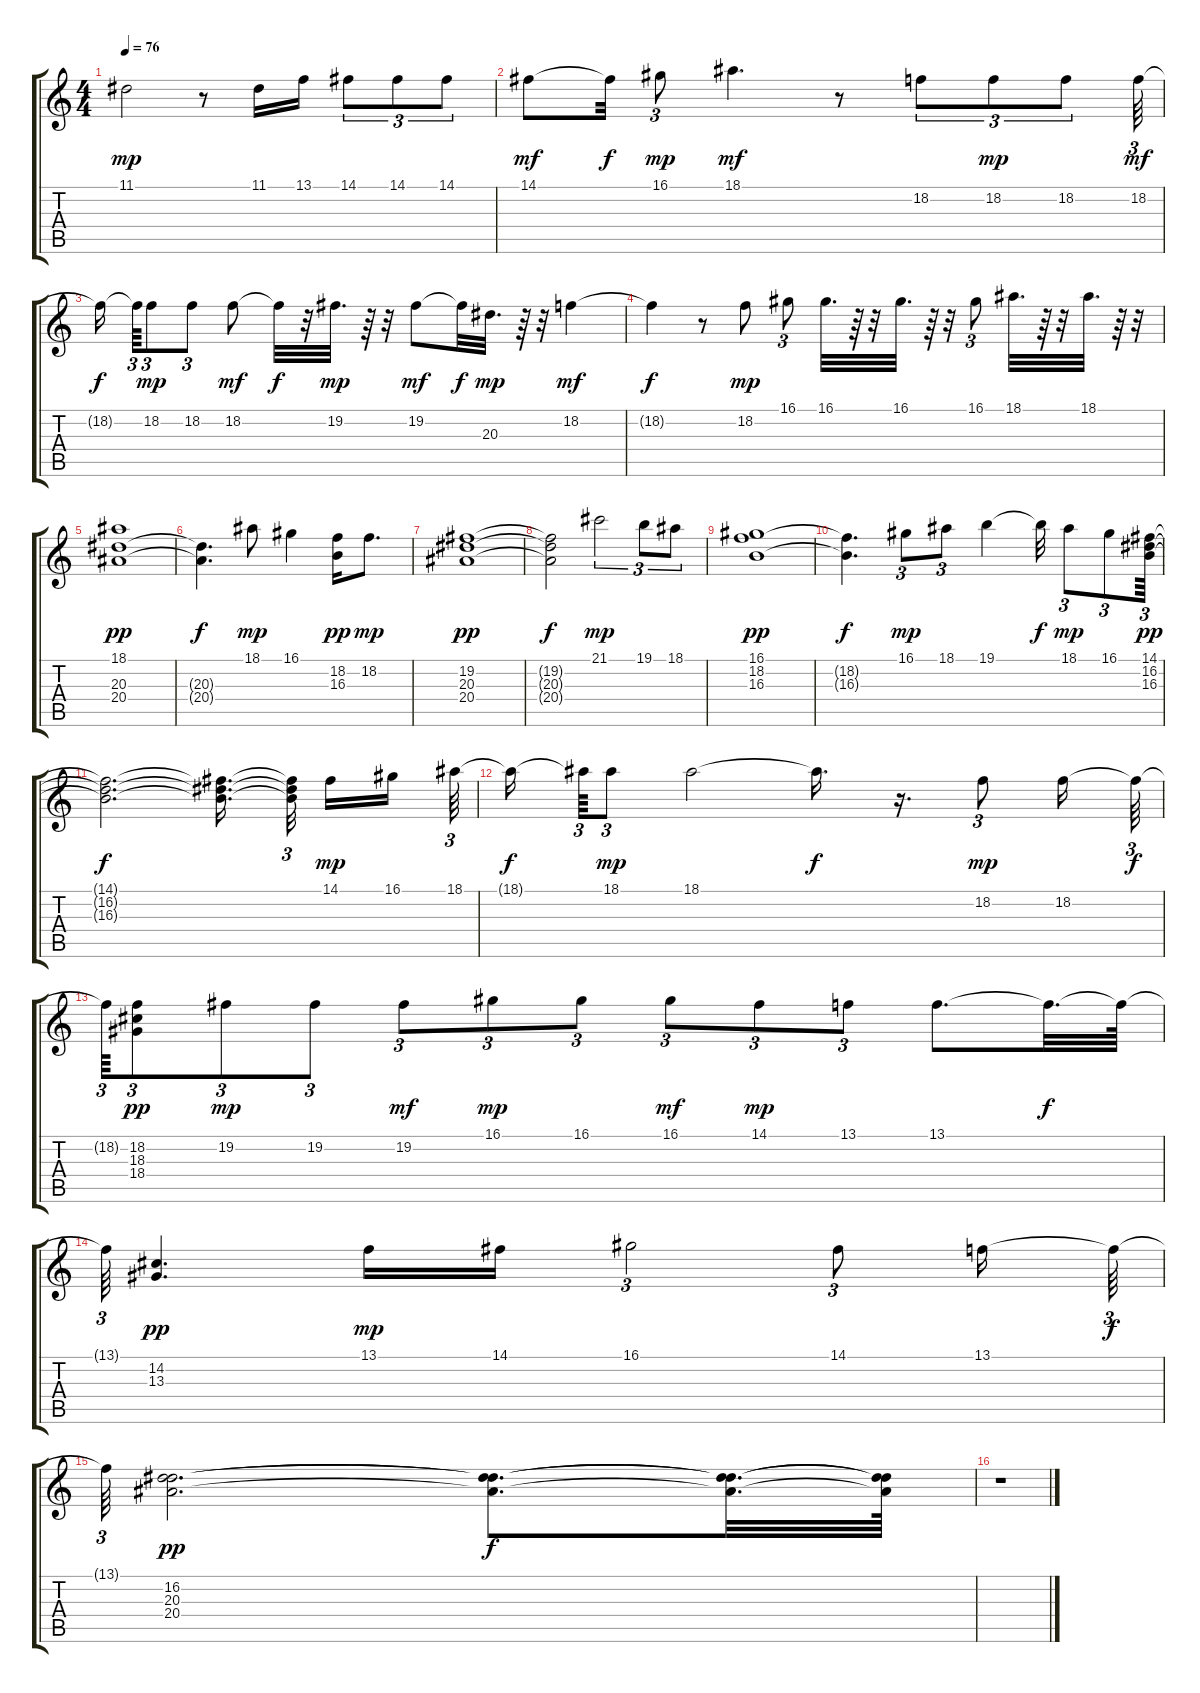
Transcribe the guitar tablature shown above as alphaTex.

\track "" {instrument panflute}
\staff {score tabs}
\tuning (E4 B3 G3 D3 A2 E2) {hide}
\ts (4 4)
\tempo 76
\clef g2
\ks c
11.1.2{dy mp} r.8 11.1.16 13.1.16 14.1.8{tu (3 2)} 14.1.8{tu (3 2)} 14.1.8{tu (3 2)} |
14.1.8{dy mf} 14.1{t}.32{dy f} 16.1.8{tu (3 2) dy mp} 18.1.4{d dy mf} r.8 18.2.8{tu (3 2)} 18.2.8{tu (3 2) dy mp} 18.2.8{tu (3 2)} 18.2.64{tu (3 2) dy mf} |
18.2{t}.16{dy f beam splitsecondary} 18.2{t}.64{tu (3 2)} 18.2.8{tu (3 2) dy mp} 18.2.8{tu (3 2)} 18.2.8{dy mf} 18.2{t}.32{dy f} r.32 19.2.32{d dy mp} r.64 r.32 19.2.8{dy mf} 19.2{t}.32{dy f} 20.3.32{d dy mp} r.64 r.32 18.2.4{dy mf} |
18.2{t}.4{dy f} r.8 18.2.8{dy mp} 16.1.8{tu (3 2)} 16.1.32{d} r.64 r.32 16.1.32{d} r.64 r.32 16.1.8{tu (3 2)} 18.1.32{d} r.64 r.32 18.1.32{d} r.64 r.32 |
(18.1 20.3 20.4).1{dy pp} |
(20.3{t} 20.4{t}).4{d dy f} 18.1.8{dy mp} 16.1.4 (18.2 16.3).16{dy pp} 18.2.8{d dy mp} |
(19.2 20.3 20.4).1{dy pp} |
(19.2{t} 20.3{t} 20.4{t}).2{dy f} 21.1.2{tu (3 2) dy mp} 19.1.8{tu (3 2)} 18.1.8{tu (3 2)} |
(16.1 18.2 16.3).1{dy pp} |
(18.2{t} 16.3{t}).4{d dy f} 16.1.8{tu (3 2) dy mp} 18.1.8{tu (3 2)} 19.1.4 19.1{t}.32{dy f} 18.1.8{tu (3 2) dy mp} 16.1.8{tu (3 2)} (14.1 16.2 16.3).64{tu (3 2) dy pp} |
(14.1{t} 16.2{t} 16.3{t}).2{d dy f} (14.1{t} 16.2{t} 16.3{t}).16{d beam splitsecondary} (14.1{t} 16.2{t} 16.3{t}).32{tu (3 2) beam splitsecondary} 14.1.16{dy mp} 16.1.16{beam splitsecondary} 18.1.64{tu (3 2)} |
18.1{t}.16{dy f beam splitsecondary} 18.1{t}.64{tu (3 2)} 18.1.8{tu (3 2) dy mp} 18.1.2 18.1{t}.16{d dy f} r.16{d} 18.2.8{tu (3 2) dy mp} 18.2.16 18.2{t}.64{tu (3 2) dy f} |
18.2{t}.64{tu (3 2)} (18.2 18.3 18.4).8{tu (3 2) dy pp} 19.2.8{tu (3 2) dy mp} 19.2.8{tu (3 2)} 19.2.8{tu (3 2) dy mf} 16.1.8{tu (3 2) dy mp} 16.1.8{tu (3 2)} 16.1.8{tu (3 2) dy mf} 14.1.8{tu (3 2) dy mp} 13.1.8{tu (3 2)} 13.1.8{d} 13.1{t}.32{d dy f} 13.1{t}.64 |
13.1{t}.64{tu (3 2)} (14.2 13.3).4{d dy pp} 13.1.16{dy mp} 14.1.16 16.1.2{tu (3 2)} 14.1.8{tu (3 2)} 13.1.16 13.1{t}.64{tu (3 2) dy f} |
13.1{t}.64{tu (3 2)} (16.2 20.3 20.4).2{d dy pp} (16.2{t} 20.3{t} 20.4{t}).8{d dy f} (16.2{t} 20.3{t} 20.4{t}).32{d} (16.2{t} 20.3{t} 20.4{t}).64 |
r.1
